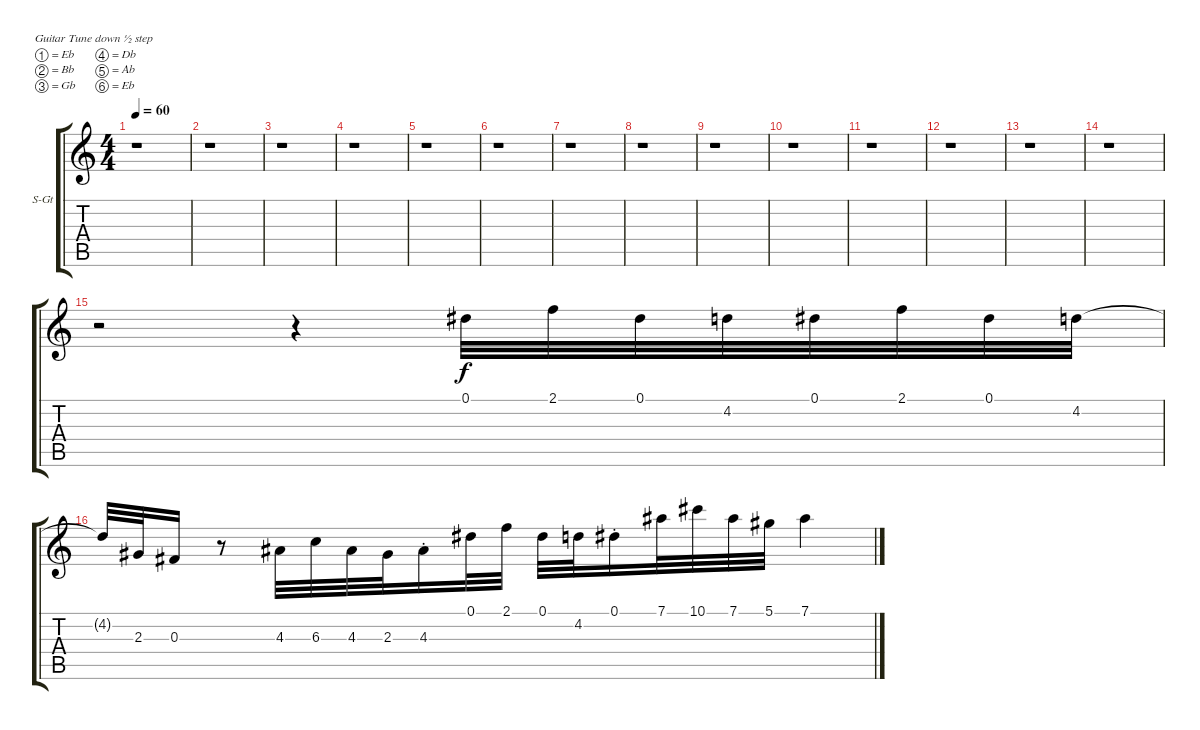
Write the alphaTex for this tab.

\bracketExtendMode groupsimilarinstruments
\firstSystemTrackNameOrientation horizontal
\otherSystemsTrackNameOrientation horizontal
\track ("synth 1" "S-Gt") {mute instrument panflute}
\staff {score tabs}
\tuning (Eb4 Bb3 Gb3 Db3 Ab2 Eb2)
\displaytranspose 12
\ts (4 4)
\tempo 60
\clef g2
\ks c
r.1{dy f} |
r.1 |
r.1 |
r.1 |
r.1 |
r.1 |
r.1 |
r.1 |
r.1 |
r.1 |
r.1 |
r.1 |
r.1 |
r.1 |
r.2 r.4 0.1.32 2.1.32 0.1.32 4.2.32 0.1.32 2.1.32 0.1.32 4.2.32 |
4.2{t}.32 2.3.32 0.3.16 r.8 4.3.32 6.3.32 4.3.32 2.3.32 4.3{st}.16 0.1.32 2.1.32 0.1.32 4.2.32 0.1{st}.16 7.1.32 10.1.32 7.1.32 5.1.32 7.1.4
